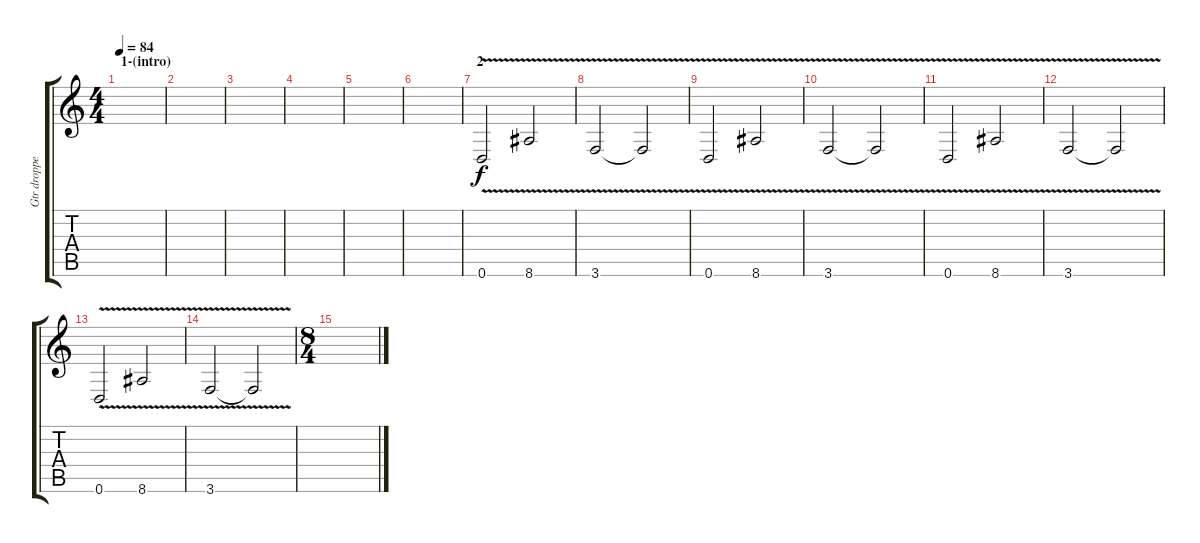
\track ("Gtr dropped D" "Gtr droppe") {instrument distortionguitar}
\staff {score tabs}
\tuning (E4 B3 G3 D3 A2 D2) {hide}
\ts (4 4)
\section ("" "1-(intro)")
\tempo 84
\clef g2
\ks c
|
|
|
|
|
|
\section ("" "2")
0.6{v}.2 8.6{v}.2 |
3.6{v}.2 3.6{t}.2 |
0.6{v}.2 8.6{v}.2 |
3.6{v}.2 3.6{t}.2 |
0.6{v}.2 8.6{v}.2 |
3.6{v}.2 3.6{t}.2 |
0.6{v}.2 8.6{v}.2 |
3.6{v}.2 3.6{t}.2 |
\ts (8 4)
